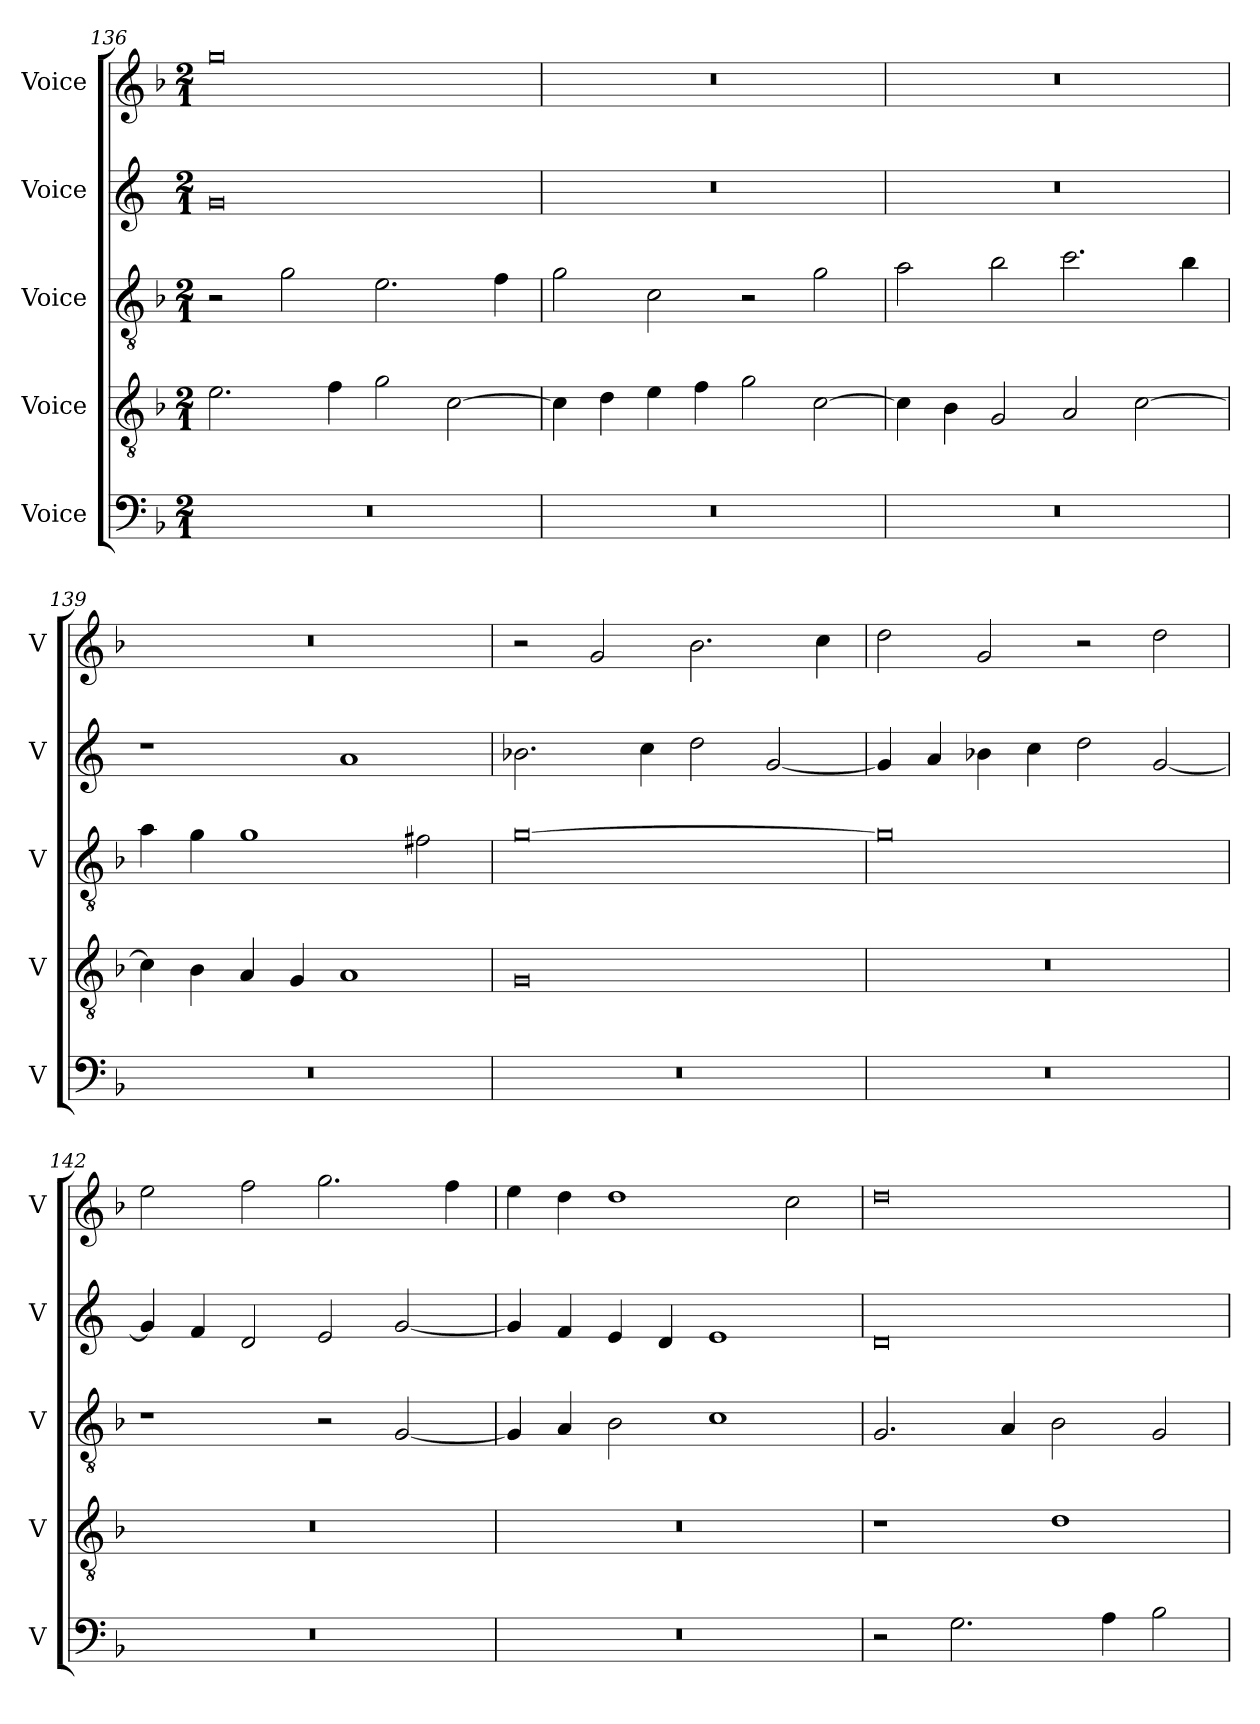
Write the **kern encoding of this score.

**kern	**kern	**kern	**kern	**kern
*part5	*part4	*part3	*part2	*part1
*staff5	*staff4	*staff3	*staff2	*staff1
*I"Voice	*I"Voice	*I"Voice	*I"Voice	*I"Voice
*I'V	*I'V	*I'V	*I'V	*I'V
!!LO:LB:g=z
*clefF4	*clefGv2	*clefGv2	*clefG2	*clefG2
*k[b-]	*k[b-]	*k[b-]	*k[]	*k[b-]
*M2/1	*M2/1	*M2/1	*M2/1	*M2/1
=136	=136	=136	=136	=136
0r	2.e\	2r	0g	0gg
.	.	2g\	.	.
.	4f\	.	.	.
.	2g\	2.e\	.	.
.	[2c\	.	.	.
.	.	4f\	.	.
=137	=137	=137	=137	=137
0r	4c\]	2g\	0r	0r
.	4d\	.	.	.
.	4e\	2c\	.	.
.	4f\	.	.	.
.	2g\	2r	.	.
.	[2c\	2g\	.	.
=138	=138	=138	=138	=138
0r	4c\]	2a\	0r	0r
.	4B-\	.	.	.
.	2G/	2b-\	.	.
.	2A/	2.cc\	.	.
.	[2c\	.	.	.
.	.	4b-\	.	.
!!LO:PB:g=z
=139	=139	=139	=139	=139
0r	4c\]	4a\	1r	0r
.	4B-\	4g\	.	.
.	4A/	1g	.	.
.	4G/	.	.	.
.	1A	.	1a	.
.	.	2f#X\	.	.
=140	=140	=140	=140	=140
0r	0G	[0g	2.b-X\	2r
.	.	.	.	2g/
.	.	.	4cc\	.
.	.	.	2dd\	2.b-\
.	.	.	[2g/	.
.	.	.	.	4cc\
=141	=141	=141	=141	=141
0r	0r	0g]	4g/]	2dd\
.	.	.	4a/	.
.	.	.	4b-X\	2g/
.	.	.	4cc\	.
.	.	.	2dd\	2r
.	.	.	[2g/	2dd\
!!LO:LB:g=z
=142	=142	=142	=142	=142
0r	0r	1r	4g/]	2ee\
.	.	.	4f/	.
.	.	.	2d/	2ff\
.	.	2r	2e/	2.gg\
.	.	[2G/	[2g/	.
.	.	.	.	4ff\
=143	=143	=143	=143	=143
0r	0r	4G/]	4g/]	4ee\
.	.	4A/	4f/	4dd\
.	.	2B-\	4e/	1dd
.	.	.	4d/	.
.	.	1c	1e	.
.	.	.	.	2cc\
=144	=144	=144	=144	=144
2r	1r	2.G/	0d	0dd
2.G\	.	.	.	.
.	.	4A/	.	.
.	1d	2B-\	.	.
4A\	.	.	.	.
2B-\	.	2G/	.	.
=	=	=	=	=
*-	*-	*-	*-	*-
